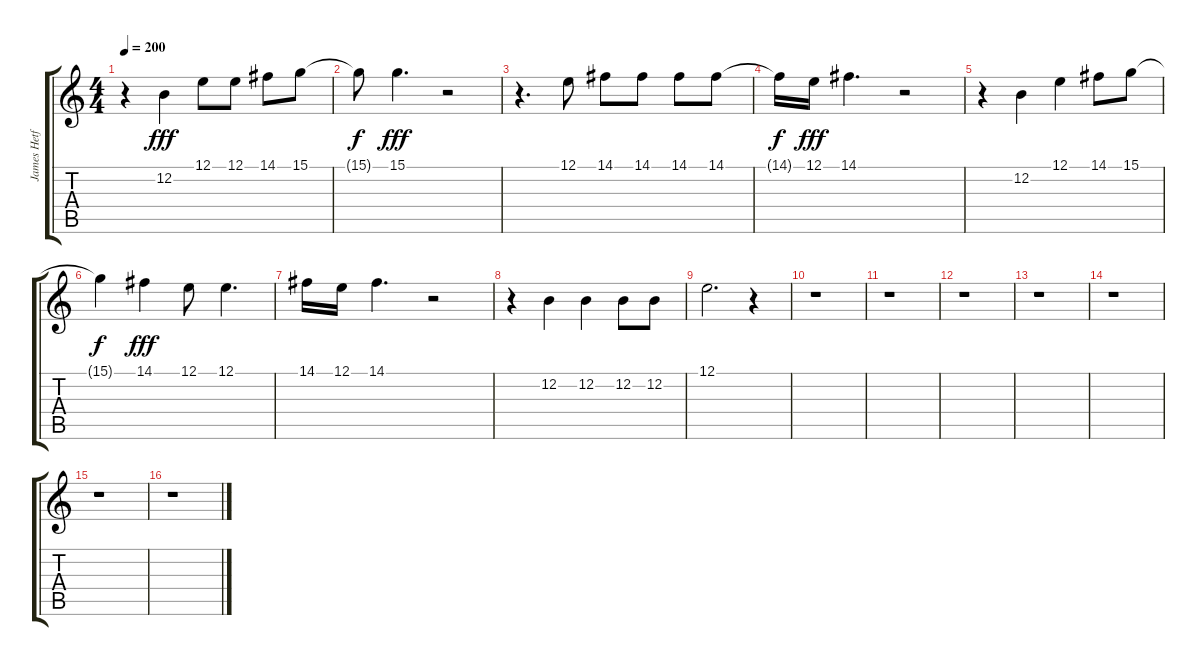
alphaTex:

\track ("James Hetfield (Voice)" "James Hetf") {instrument lead2sawtooth}
\staff {score tabs}
\tuning (E4 B3 G3 D3 A2 E2) {hide}
\ts (4 4)
\tempo 200
\clef g2
\ks c
r.4{dy fff} 12.2.4 12.1.8 12.1.8 14.1.8 15.1.8 |
15.1{t}.8{dy f} 15.1.4{d dy fff} r.2 |
r.4{d} 12.1.8 14.1.8 14.1.8 14.1.8 14.1.8 |
14.1{t}.16{dy f} 12.1.16{dy fff} 14.1.4{d} r.2 |
r.4 12.2.4 12.1.4 14.1.8 15.1.8 |
15.1{t}.4{dy f} 14.1.4{dy fff} 12.1.8 12.1.4{d} |
14.1.16 12.1.16 14.1.4{d} r.2 |
r.4 12.2.4 12.2.4 12.2.8 12.2.8 |
12.1.2{d} r.4 |
r.1 |
r.1 |
r.1 |
r.1 |
r.1 |
r.1 |
r.1
